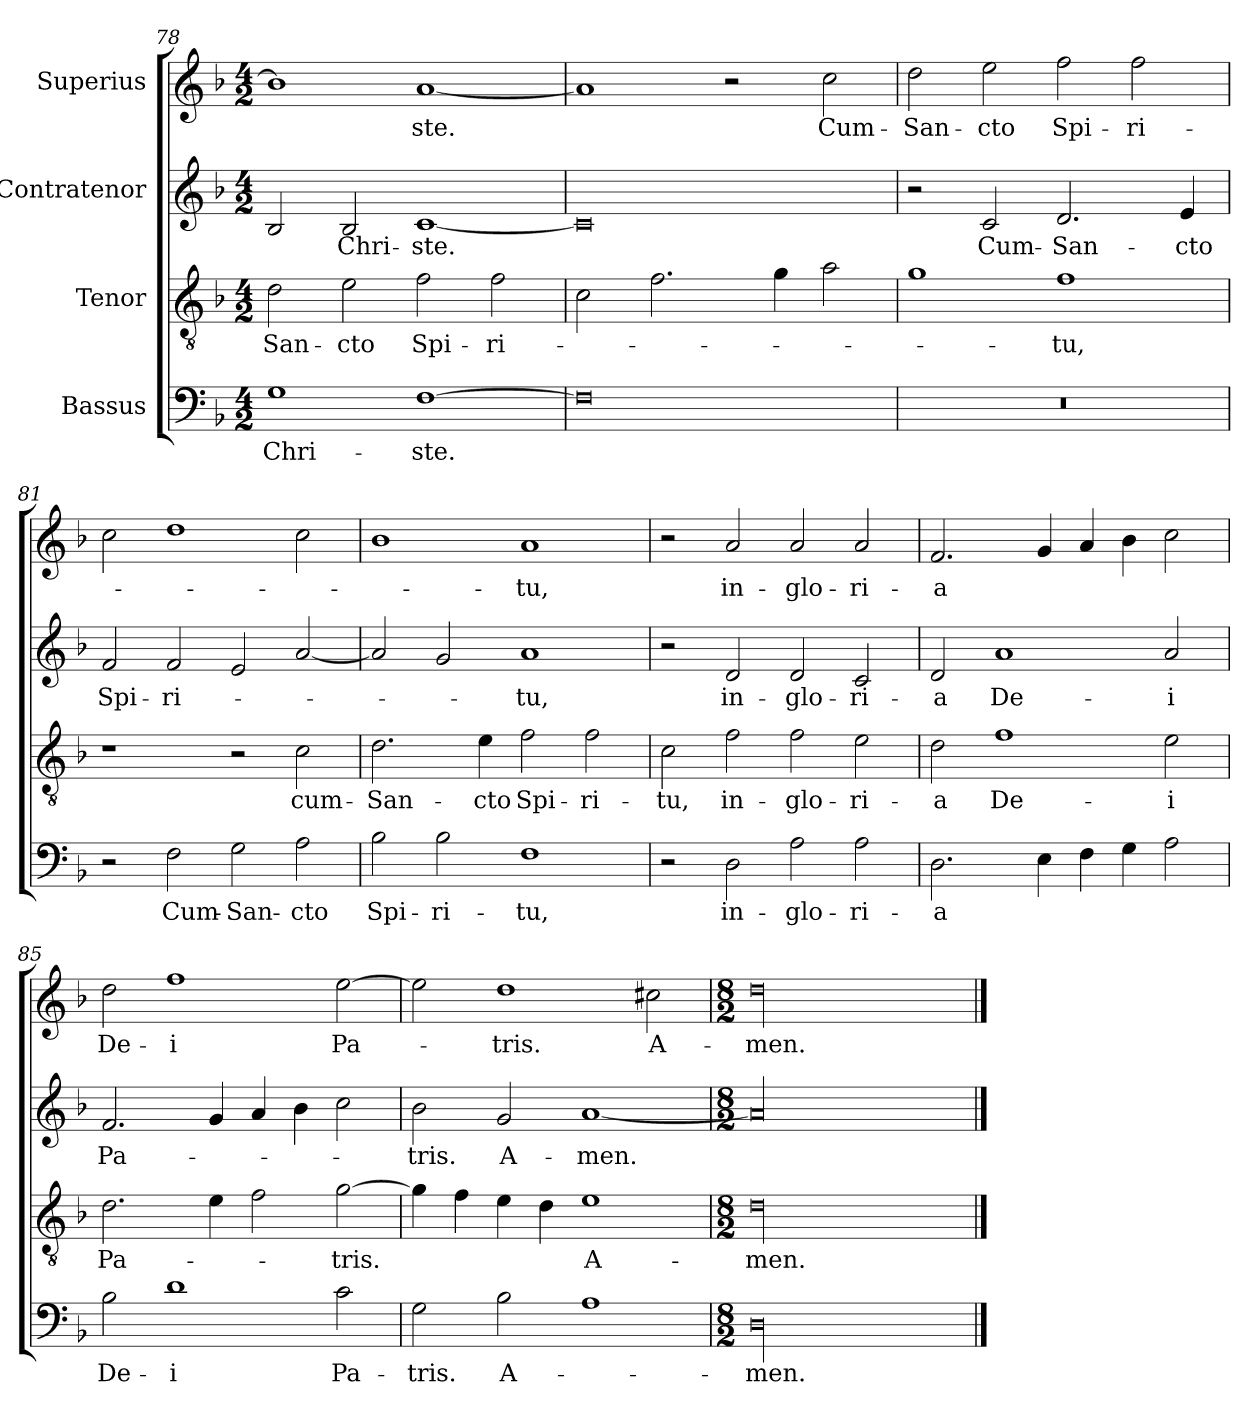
**kern	**text	**kern	**text	**kern	**text	**kern	**text
*part4	*part4	*part3	*part3	*part2	*part2	*part1	*part1
*staff4	*staff4	*staff3	*staff3	*staff2	*staff2	*staff1	*staff1
*I"Bassus	*	*I"Tenor	*	*I"Contratenor	*	*I"Superius	*
*clefF4	*	*clefGv2	*	*clefG2	*	*clefG2	*
*k[b-]	*	*k[b-]	*	*k[b-]	*	*k[b-]	*
*M4/2	*	*M4/2	*	*M4/2	*	*M4/2	*
=78	=78	=78	=78	=78	=78	=78	=78
1G\	Chri-	2d\	San-	2B-/	.	1b-\]	.
.	.	2e\	-cto	2B-/	Chri-	.	.
[1F\	-ste.	2f\	Spi-	[1c/	-ste.	[1a/	-ste.
.	.	2f\	-ri-	.	.	.	.
=79	=79	=79	=79	=79	=79	=79	=79
0F\]	.	2c\	.	0c/]	.	1a/]	.
.	.	2.f\	.	.	.	.	.
.	.	.	.	.	.	2r	.
.	.	4g\	.	.	.	.	.
.	.	2a\	.	.	.	2cc\	Cum-
=80	=80	=80	=80	=80	=80	=80	=80
0r	.	1g\	.	2r	.	2dd\	San-
.	.	.	.	2c/	Cum-	2ee\	-cto
.	.	1f\	-tu,	2.d/	San-	2ff\	Spi-
.	.	.	.	.	.	2ff\	-ri-
.	.	.	.	4e/	-cto	.	.
=81	=81	=81	=81	=81	=81	=81	=81
2r	.	1r	.	2f/	Spi-	2cc\	.
2F\	Cum-	.	.	2f/	-ri-	1dd\	.
2G\	San-	2r	.	2e/	.	.	.
2A\	-cto	2c\	cum-	[2a/	.	2cc\	.
=82	=82	=82	=82	=82	=82	=82	=82
2B-\	Spi-	2.d\	San-	2a/]	.	1b-\	.
2B-\	-ri-	.	.	2g/	.	.	.
.	.	4e\	-cto	.	.	.	.
1F\	-tu,	2f\	Spi-	1a/	-tu,	1a/	-tu,
.	.	2f\	-ri-	.	.	.	.
=83	=83	=83	=83	=83	=83	=83	=83
2r	.	2c\	-tu,	2r	.	2r	.
2D\	in-	2f\	in-	2d/	in-	2a/	in-
2A\	glo-	2f\	glo-	2d/	glo-	2a/	glo-
2A\	-ri-	2e\	-ri-	2c/	-ri-	2a/	-ri-
=84	=84	=84	=84	=84	=84	=84	=84
2.D\	-a	2d\	-a	2d/	-a	2.f/	-a
.	.	1f\	De-	1a/	De-	.	.
4E\	.	.	.	.	.	4g/	.
4F\	.	.	.	.	.	4a/	.
4G\	.	.	.	.	.	4b-\	.
2A\	.	2e\	-i	2a/	-i	2cc\	.
=85	=85	=85	=85	=85	=85	=85	=85
2B-\	De-	2.d\	Pa-	2.f/	Pa-	2dd\	De-
1d\	-i	.	.	.	.	1ff\	-i
.	.	4e\	.	4g/	.	.	.
.	.	2f\	.	4a/	.	.	.
.	.	.	.	4b-\	.	.	.
2c\	Pa-	[2g\	-tris.	2cc\	.	[2ee\	Pa-
=86	=86	=86	=86	=86	=86	=86	=86
2G\	-tris.	4g\]	.	2b-\	-tris.	2ee\]	.
.	.	4f\	.	.	.	.	.
2B-\	A-	4e\	.	2g/	A-	1dd\	-tris.
.	.	4d\	.	.	.	.	.
1A\	.	1e\	A-	[1a/	-men.	.	.
.	.	.	.	.	.	2cc#X\	A-
=87	=87	=87	=87	=87	=87	=87	=87
*M8/2	*	*M8/2	*	*M8/2	*	*M8/2	*
00D\	-men.	00d\	-men.	00a/]	.	00dd\	-men.
==	==	==	==	==	==	==	==
*-	*-	*-	*-	*-	*-	*-	*-
